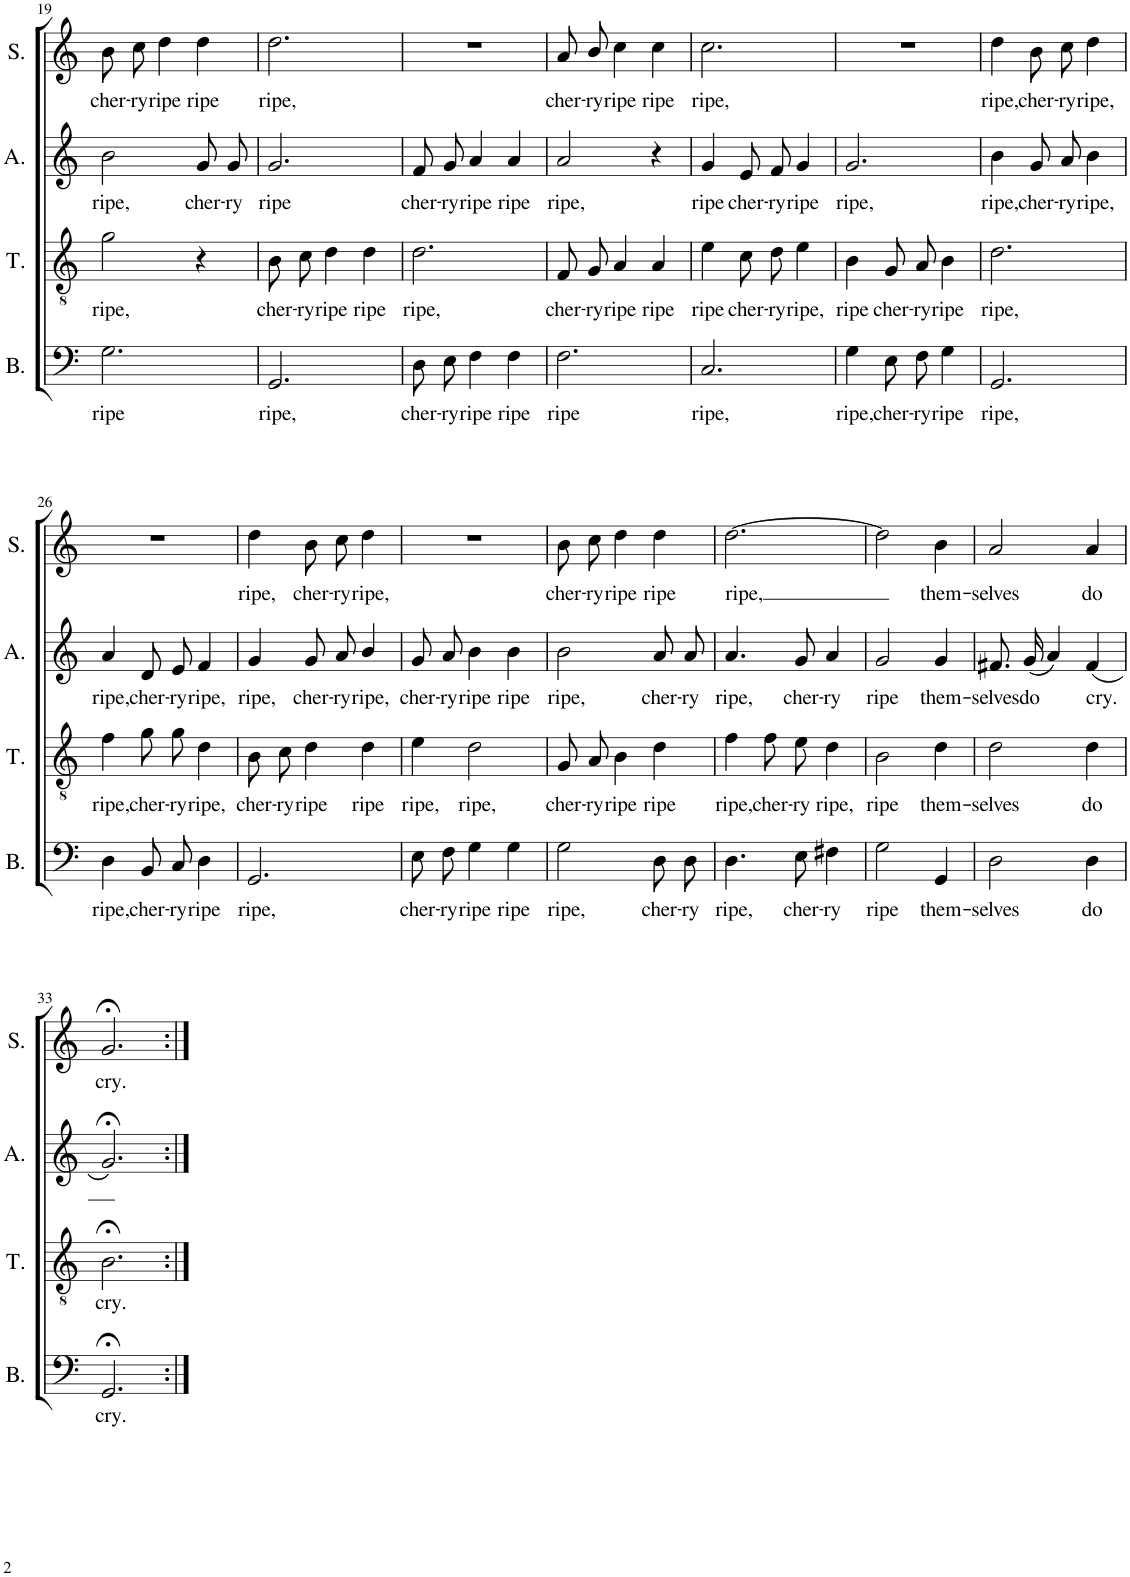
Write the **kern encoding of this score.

**kern	**text	**kern	**text	**kern	**text	**kern	**text
*part4	*part4	*part3	*part3	*part2	*part2	*part1	*part1
*staff4	*staff4	*staff3	*staff3	*staff2	*staff2	*staff1	*staff1
*I"Bass	*	*I"Tenor	*	*I"Alto	*	*I"Soprano	*
*I'B.	*	*I'T.	*	*I'A.	*	*I'S.	*
!!LO:PB:g=z
*clefF4	*	*clefGv2	*	*clefG2	*	*clefG2	*
*k[]	*	*k[]	*	*k[]	*	*k[]	*
*M3/4	*	*M3/4	*	*M3/4	*	*M3/4	*
=19	=19	=19	=19	=19	=19	=19	=19
!	!LO:LY:b	!	!LO:LY:b	!	!LO:LY:b	!	!LO:LY:b
2.G\	ripe	2g\	ripe,	2b\	ripe,	8b\L	cher-
!	!	!	!	!	!	!	!LO:LY:b
.	.	.	.	.	.	8cc\J	-ry
!	!	!	!	!	!	!	!LO:LY:b
.	.	.	.	.	.	4dd\	ripe
!	!	!	!	!	!LO:LY:b	!	!LO:LY:b
.	.	4r	.	8g/L	cher-	4dd\	ripe
!	!	!	!	!	!LO:LY:b	!	!
.	.	.	.	8g/J	-ry	.	.
=20	=20	=20	=20	=20	=20	=20	=20
!	!LO:LY:b	!	!LO:LY:b	!	!LO:LY:b	!	!LO:LY:b
2.GG/	ripe,	8B\L	cher-	2.g/	ripe	2.dd\	ripe,
!	!	!	!LO:LY:b	!	!	!	!
.	.	8c\J	-ry	.	.	.	.
!	!	!	!LO:LY:b	!	!	!	!
.	.	4d\	ripe	.	.	.	.
!	!	!	!LO:LY:b	!	!	!	!
.	.	4d\	ripe	.	.	.	.
=21	=21	=21	=21	=21	=21	=21	=21
!	!LO:LY:b	!	!LO:LY:b	!	!LO:LY:b	!	!
8D\L	cher-	2.d\	ripe,	8f/L	cher-	2.r	.
!	!LO:LY:b	!	!	!	!LO:LY:b	!	!
8E\J	-ry	.	.	8g/J	-ry	.	.
!	!LO:LY:b	!	!	!	!LO:LY:b	!	!
4F\	ripe	.	.	4a/	ripe	.	.
!	!LO:LY:b	!	!	!	!LO:LY:b	!	!
4F\	ripe	.	.	4a/	ripe	.	.
=22	=22	=22	=22	=22	=22	=22	=22
!	!LO:LY:b	!	!LO:LY:b	!	!LO:LY:b	!	!LO:LY:b
2.F\	ripe	8F/L	cher-	2a/	ripe,	8a/L	cher-
!	!	!	!LO:LY:b	!	!	!	!LO:LY:b
.	.	8G/J	-ry	.	.	8b/J	-ry
!	!	!	!LO:LY:b	!	!	!	!LO:LY:b
.	.	4A/	ripe	.	.	4cc\	ripe
!	!	!	!LO:LY:b	!	!	!	!LO:LY:b
.	.	4A/	ripe	4r	.	4cc\	ripe
=23	=23	=23	=23	=23	=23	=23	=23
!	!LO:LY:b	!	!LO:LY:b	!	!LO:LY:b	!	!LO:LY:b
2.C/	ripe,	4e\	ripe	4g/	ripe	2.cc\	ripe,
!	!	!	!LO:LY:b	!	!LO:LY:b	!	!
.	.	8c\L	cher-	8e/L	cher-	.	.
!	!	!	!LO:LY:b	!	!LO:LY:b	!	!
.	.	8d\J	-ry	8f/J	-ry	.	.
!	!	!	!LO:LY:b	!	!LO:LY:b	!	!
.	.	4e\	ripe,	4g/	ripe	.	.
=24	=24	=24	=24	=24	=24	=24	=24
!	!LO:LY:b	!	!LO:LY:b	!	!LO:LY:b	!	!
4G\	ripe,	4B\	ripe	2.g/	ripe,	2.r	.
!	!LO:LY:b	!	!LO:LY:b	!	!	!	!
8E\L	cher-	8G/L	cher-	.	.	.	.
!	!LO:LY:b	!	!LO:LY:b	!	!	!	!
8F\J	-ry	8A/J	-ry	.	.	.	.
!	!LO:LY:b	!	!LO:LY:b	!	!	!	!
4G\	ripe	4B\	ripe	.	.	.	.
=25	=25	=25	=25	=25	=25	=25	=25
!	!LO:LY:b	!	!LO:LY:b	!	!LO:LY:b	!	!LO:LY:b
2.GG/	ripe,	2.d\	ripe,	4b\	ripe,	4dd\	ripe,
!	!	!	!	!	!LO:LY:b	!	!LO:LY:b
.	.	.	.	8g/L	cher-	8b\L	cher-
!	!	!	!	!	!LO:LY:b	!	!LO:LY:b
.	.	.	.	8a/J	-ry	8cc\J	-ry
!	!	!	!	!	!LO:LY:b	!	!LO:LY:b
.	.	.	.	4b\	ripe,	4dd\	ripe,
!!LO:LB:g=z
=26	=26	=26	=26	=26	=26	=26	=26
!	!LO:LY:b	!	!LO:LY:b	!	!LO:LY:b	!	!
4D\	ripe,	4f\	ripe,	4a/	ripe,	2.r	.
!	!LO:LY:b	!	!LO:LY:b	!	!LO:LY:b	!	!
8BB/L	cher-	8g\L	cher-	8d/L	cher-	.	.
!	!LO:LY:b	!	!LO:LY:b	!	!LO:LY:b	!	!
8C/J	-ry	8g\J	-ry	8e/J	-ry	.	.
!	!LO:LY:b	!	!LO:LY:b	!	!LO:LY:b	!	!
4D\	ripe	4d\	ripe,	4f/	ripe,	.	.
=27	=27	=27	=27	=27	=27	=27	=27
!	!LO:LY:b	!	!LO:LY:b	!	!LO:LY:b	!	!LO:LY:b
2.GG/	ripe,	8B\L	cher-	4g/	ripe,	4dd\	ripe,
!	!	!	!LO:LY:b	!	!	!	!
.	.	8c\J	-ry	.	.	.	.
!	!	!	!LO:LY:b	!	!LO:LY:b	!	!LO:LY:b
.	.	4d\	ripe	8g/L	cher-	8b\L	cher-
!	!	!	!	!	!LO:LY:b	!	!LO:LY:b
.	.	.	.	8a/J	-ry	8cc\J	-ry
!	!	!	!LO:LY:b	!	!LO:LY:b	!	!LO:LY:b
.	.	4d\	ripe	4b/	ripe,	4dd\	ripe,
=28	=28	=28	=28	=28	=28	=28	=28
!	!LO:LY:b	!	!LO:LY:b	!	!LO:LY:b	!	!
8E\L	cher-	4e\	ripe,	8g/L	cher-	2.r	.
!	!LO:LY:b	!	!	!	!LO:LY:b	!	!
8F\J	-ry	.	.	8a/J	-ry	.	.
!	!LO:LY:b	!	!LO:LY:b	!	!LO:LY:b	!	!
4G\	ripe	2d\	ripe,	4b\	ripe	.	.
!	!LO:LY:b	!	!	!	!LO:LY:b	!	!
4G\	ripe	.	.	4b\	ripe	.	.
=29	=29	=29	=29	=29	=29	=29	=29
!	!LO:LY:b	!	!LO:LY:b	!	!LO:LY:b	!	!LO:LY:b
2G\	ripe,	8G/L	cher-	2b\	ripe,	8b\L	cher-
!	!	!	!LO:LY:b	!	!	!	!LO:LY:b
.	.	8A/J	-ry	.	.	8cc\J	-ry
!	!	!	!LO:LY:b	!	!	!	!LO:LY:b
.	.	4B\	ripe	.	.	4dd\	ripe
!	!LO:LY:b	!	!LO:LY:b	!	!LO:LY:b	!	!LO:LY:b
8D\L	cher-	4d\	ripe	8a/L	cher-	4dd\	ripe
!	!LO:LY:b	!	!	!	!LO:LY:b	!	!
8D\J	-ry	.	.	8a/J	-ry	.	.
=30	=30	=30	=30	=30	=30	=30	=30
!	!LO:LY:b	!	!LO:LY:b	!	!LO:LY:b	!	!LO:LY:b
4.D\	ripe,	4f\	ripe,	4.a/	ripe,	[2.dd\	ripe,
!	!	!	!LO:LY:b	!	!	!	!
.	.	8f\L	cher-	.	.	.	.
!	!LO:LY:b	!	!LO:LY:b	!	!LO:LY:b	!	!
8E\	cher-	8e\J	-ry	8g/	cher-	.	.
!	!LO:LY:b	!	!LO:LY:b	!	!LO:LY:b	!	!
4F#X\	-ry	4d\	ripe,	4a/	-ry	.	.
=31	=31	=31	=31	=31	=31	=31	=31
!	!LO:LY:b	!	!LO:LY:b	!	!LO:LY:b	!	!
2G\	ripe	2B\	ripe	2g/	ripe	2dd\]	.
!	!LO:LY:b	!	!LO:LY:b	!	!LO:LY:b	!	!LO:LY:b
4GG/	them-	4d\	them-	4g/	them-	4b\	them-
=32	=32	=32	=32	=32	=32	=32	=32
!	!LO:LY:b	!	!LO:LY:b	!	!LO:LY:b	!	!LO:LY:b
2D\	-selves	2d\	-selves	8.f#X/L	-selves	2a/	-selves
!	!	!	!	!	!LO:LY:b	!	!
.	.	.	.	(16g/Jk	do	.	.
.	.	.	.	4a/)	.	.	.
!	!LO:LY:b	!	!LO:LY:b	!	!LO:LY:b	!	!LO:LY:b
4D\	do	4d\	do	(4f#/	cry.	4a/	do
!!LO:LB:g=z
=33	=33	=33	=33	=33	=33	=33	=33
!	!LO:LY:b	!	!LO:LY:b	!	!	!	!LO:LY:b
2.GG;</	cry.	2.B;<\	cry.	2.g;</)	.	2.g;</	cry.
=:|!	=:|!	=:|!	=:|!	=:|!	=:|!	=:|!	=:|!
*-	*-	*-	*-	*-	*-	*-	*-
